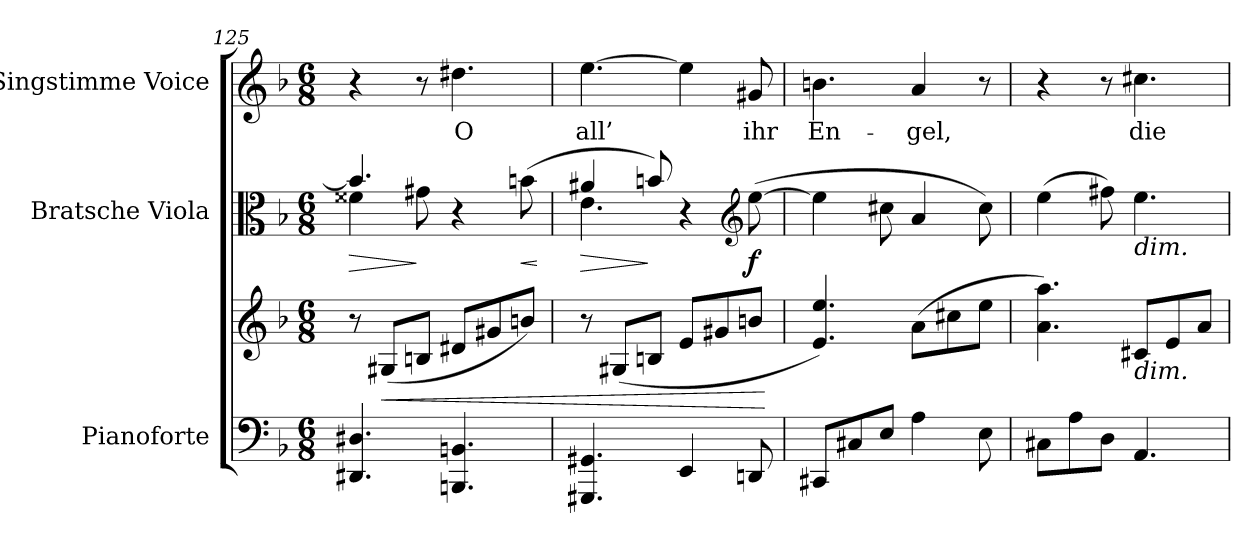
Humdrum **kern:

**kern	**kern	**dynam	**kern	**dynam	**kern	**text
*part3	*part3	*part3	*part2	*part2	*part1	*part1
*staff4	*staff3	*staff3/4	*staff2	*staff2	*staff1	*staff1
*I"Pianoforte	*	*	*I"Bratsche Viola	*	*I"Singstimme Voice	*
*I'Pno	*	*	*I'Vla	*	*	*
*clefF4	*clefG2	*	*clefC3	*	*clefG2	*
*k[b-]	*k[b-]	*	*k[b-]	*	*k[b-]	*
*M6/8	*M6/8	*	*M6/8	*	*M6/8	*
=125	=125	=125	=125	=125	=125	=125
!	!	!	!	!LO:HP:b	!	!
*	*	*	*^	*	*	*
4.DD#X/ 4.D#X/	8r	.	4f##X\	4.b/]	>	4r	.
!	!	!LO:HP:b	!	!	!	!	!
.	(>8G#X/L	<	.	.	.	.	.
.	8Bn/J	.	8g#X\	.	]	8r	.
4.BBBn/ 4.BBn/	8d#X/L	.	4r	4.ryy	.	4.dd#X\	O
.	8g#X/	.	.	.	.	.	.
!	!	!	!	!	!LO:HP:b	!	!
.	8bn/J)	.	(>8bn\	.	<	.	.
*	*	*	*v	*v	*	*	*
.	.	.	.	[	.	.
=126	=126	=126	=126	=126	=126	=126
!	!	!	!	!LO:HP:b	!	!
*	*	*	*^	*	*	*
4.GGG#X/ 4.GG#X/	8r	.	4a#X/	4.e\	>	[4.ee\	all’
.	(>8G#X/L	.	.	.	.	.	.
.	8Bn/J	.	8bn/)	.	]	.	.
4EE/	8e/L	.	4r	4.ryy	.	4ee\]	.
.	8g#X/	.	.	.	.	.	.
*	*	*	*clefG2	*	*	*	*
!	!	!	!	!	!LO:DY:b	!	!
8DDn/	8bn/J	.	(>[>8ee\	.	f	8g#X/	ihr
*	*	*	*v	*v	*	*	*
.	.	[	.	.	.	.
=127	=127	=127	=127	=127	=127	=127
8CC#X/L	4.e/ 4.ee/)	.	4ee\]	.	4.bn\	En-
!	!	!LO:DY:a=2	!	!	!	!
!	!	!LO:DY:n=1:a=2	!	!	!	!
8C#X/	.	other-dynamics f	.	.	.	.
8E/J	.	.	8cc#X\	.	.	.
4A\	(8a\L	.	4a/	.	4a/	-gel,
.	8cc#X\	.	.	.	.	.
8E\	8ee\J	.	8cc#\)	.	8r	.
=128	=128	=128	=128	=128	=128	=128
8C#X\L	4.a\ 4.aa\)	.	(4ee\	.	4r	.
8A\	.	.	.	.	.	.
8D\J	.	.	8ff#X\)	.	8r	.
!	!	!	!LO:TX:b:i:t=dim.	!	!	!
!	!LO:TX:b:i:t=dim.	!	!	!	!	!
4.AA/	8c#X/L	.	4.ee\	.	4.cc#X\	die
.	8e/	.	.	.	.	.
.	8a/J	.	.	.	.	.
=	=	=	=	=	=	=
*-	*-	*-	*-	*-	*-	*-
